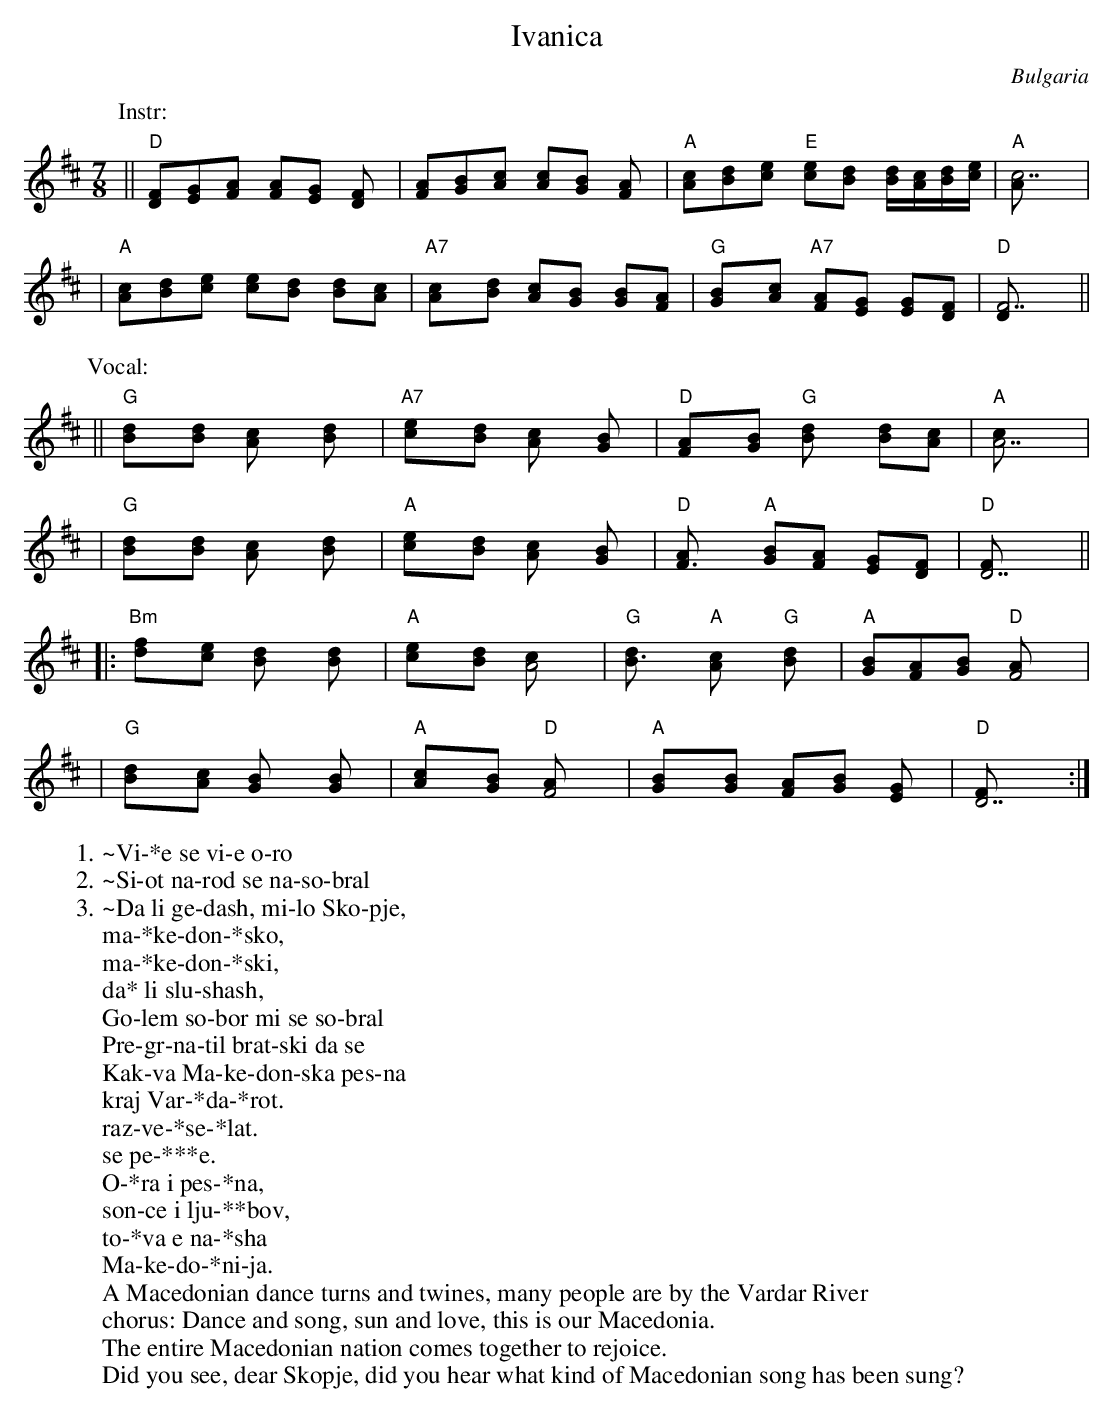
X:1
T:Ivanica
O:Bulgaria
M:7/8
L:1/8
K:D
P:Instr:
|| "D"[FD][GE][AF] [AF][GE] [F2D] | [AF][BG][cA] [cA][BG] [A2F] \
| "A"[cA][dB][ec] "E"[ec][dB] [d/B][c/A][d/B][e/c] | "A"[c7A] |
| "A"[cA][dB][ec] [ec][dB] [dB][cA] | "A7"[c2A][dB] [cA][BG] [BG][AF] \
| "G"[B2G][cA] "A7"[AF][GE] [GE][FD] | "D"[F7D]  ||
P:Vocal:
|| "G"[B2d][Bd] [A2c] [B2d] | "A7"[c2e][Bd] [A2c] [G2B] \
W:1.~Vi-*e se vi-e o-ro
W:2.~Si-ot na-rod se na-so-bral
W:3.~Da li ge-dash, mi-lo Sko-pje,
| "D"[F2A][GB] "G"[B2d] [Bd][Ac] | "A"[A7c] |
W:ma-*ke-don-*sko,
W:ma-*ke-don-*ski,
W:da* li slu-shash,
| "G"[B2d][Bd] [A2c] [B2d] | "A"[c2e][Bd] [A2c] [G2B] \
W:Go-lem so-bor mi se so-bral
W:Pre-gr-na-til brat-ski da se
W:Kak-va Ma-ke-don-ska pes-na
| "D"[F3A] "A"[GB][FA] [EG][DF]  | "D"[D7F] ||
W:kraj Var-*da-*rot.
W:raz-ve-*se-*lat.
W:se pe-***e.
|: "Bm"[d2f][ce] [B2d] [B2d] | "A"[c2e][Bd] [A4c] \
W:O-*ra i pes-*na,
| "G"[B3d] "A"[A2c] "G"[B2d] | "A"[GB][FA][GB] "D"[F4A] |
W:son-ce i lju-**bov,
| "G"[B2d][Ac] [G2B] [G2B] | "A"[A2c][GB] "D"[F4A] \
W:to-*va e na-*sha
| "A"[G2B][GB] [FA][GB] [E2G] | "D"[D7F] :|
W:Ma-ke-do-*ni-ja.
W:A Macedonian dance turns and twines, many people are by the Vardar River
W:chorus: Dance and song, sun and love, this is our Macedonia.
W:The entire Macedonian nation comes together to rejoice.
W:Did you see, dear Skopje, did you hear what kind of Macedonian song has been sung?
